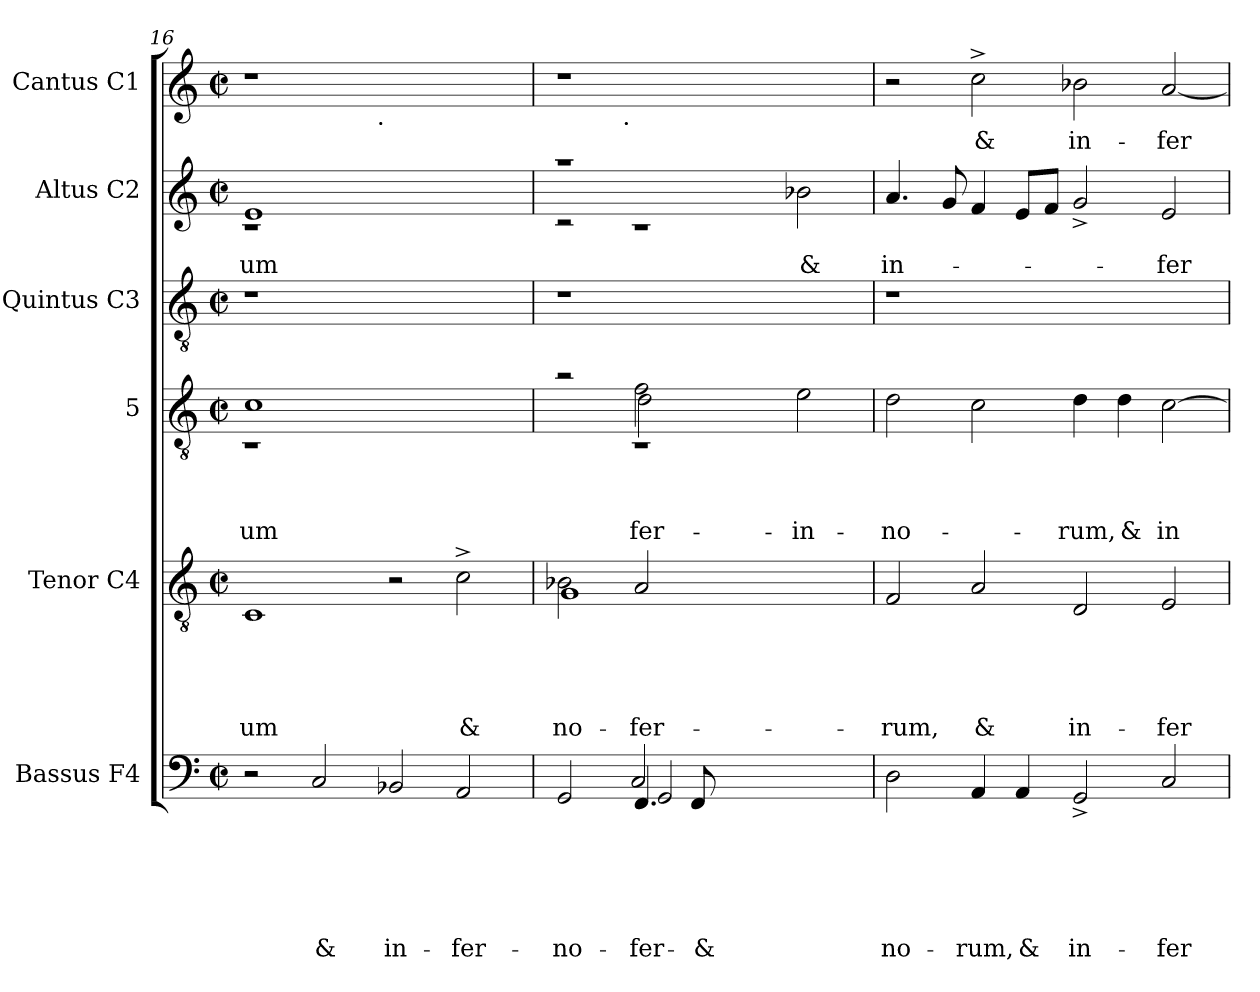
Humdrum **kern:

**kern	**text	**text	**text	**text	**text	**text	**kern	**text	**text	**text	**text	**text	**kern	**text	**text	**text	**text	**kern	**kern	**text	**text	**kern	**text
*part6	*part6	*part6	*part6	*part6	*part6	*part6	*part5	*part5	*part5	*part5	*part5	*part5	*part4	*part4	*part4	*part4	*part4	*part3	*part2	*part2	*part2	*part1	*part1
*staff6	*staff6	*staff6	*staff6	*staff6	*staff6	*staff6	*staff5	*staff5	*staff5	*staff5	*staff5	*staff5	*staff4	*staff4	*staff4	*staff4	*staff4	*staff3	*staff2	*staff2	*staff2	*staff1	*staff1
*I"Bassus F4	*	*	*	*	*	*	*I"Tenor C4	*	*	*	*	*	*I"5	*	*	*	*	*I"Quintus C3	*I"Altus C2	*	*	*I"Cantus C1	*
*I'B	*	*	*	*	*	*	*I'T	*	*	*	*	*	*	*	*	*	*	*	*I'A	*	*	*I'C	*
*clefF4	*	*	*	*	*	*	*clefGv2	*	*	*	*	*	*clefGv2	*	*	*	*	*clefGv2	*clefG2	*	*	*clefG2	*
*k[]	*	*	*	*	*	*	*k[]	*	*	*	*	*	*k[]	*	*	*	*	*k[]	*k[]	*	*	*k[]	*
*C:	*	*	*	*	*	*	*C:	*	*	*	*	*	*C:	*	*	*	*	*C:	*C:	*	*	*C:	*
*M2/2	*	*	*	*	*	*	*M2/2	*	*	*	*	*	*M2/2	*	*	*	*	*M2/2	*M2/2	*	*	*M2/2	*
*met(c|)	*	*	*	*	*	*	*met(c|)	*	*	*	*	*	*met(c|)	*	*	*	*	*met(c|)	*met(c|)	*	*	*met(c|)	*
=16	=16	=16	=16	=16	=16	=16	=16	=16	=16	=16	=16	=16	=16	=16	=16	=16	=16	=16	=16	=16	=16	=16	=16
!	!	!	!	!	!	!	!	!	!	!	!	!LO:LY:b	!	!	!	!	!LO:LY:b	!	!	!	!LO:LY:b	!	!
*	*	*	*	*	*	*	*	*	*	*	*	*	*^	*	*	*	*	*	*^	*	*	*^	*
2r	.	.	.	.	.	.	1C	.	.	.	.	-um	1c	1rC	.	.	.	-um	1r	1e	1rc	.	-um	1r	2ryy	.
!	!	!	!	!	!	!LO:LY:b	!	!	!	!	!	!	!	!	!	!	!	!	!	!	!	!	!	!	!	!
2C/	.	.	.	.	.	&	.	.	.	.	.	.	.	.	.	.	.	.	.	.	.	.	.	.	4...ryy	.
!	!	!	!	!	!	!	!	!	!	!	!	!	!	!	!	!	!	!	!	!	!	!	!	!	!LO:TX:b:t=.	!
.	.	.	.	.	.	.	.	.	.	.	.	.	.	.	.	.	.	.	.	.	.	.	.	.	1ryy	.
!	!	!	!	!	!	!LO:LY:b	!	!	!	!	!	!	!	!	!	!	!	!	!	!	!	!	!	!	!	!
2BB-X/	.	.	.	.	.	in-	2r	.	.	.	.	.	1ryy	1ryy	.	.	.	.	1ryy	1ryy	1ryy	.	.	1ryy	.	.
!	!	!	!	!	!	!LO:LY:b	!	!	!	!	!	!LO:LY:b	!	!	!	!	!	!	!	!	!	!	!	!	!	!
2AA/	.	.	.	.	.	-fer-	2c^>\	.	.	.	.	&	.	.	.	.	.	.	.	.	.	.	.	.	.	.
.	.	.	.	.	.	.	.	.	.	.	.	.	.	.	.	.	.	.	.	.	.	.	.	.	32ryy	.
=17	=17	=17	=17	=17	=17	=17	=17	=17	=17	=17	=17	=17	=17	=17	=17	=17	=17	=17	=17	=17	=17	=17	=17	=17	=17	=17
!	!	!	!	!	!	!LO:LY:b	!	!	!	!	!	!LO:LY:b	!	!	!	!	!	!	!	!	!	!	!	!	!	!
*^	*	*	*	*	*	*	*^	*	*	*	*	*	*	*	*	*	*	*	*	*	*	*	*	*	*	*
*	*^	*	*	*	*	*	*	*	*	*	*	*	*	*	*	*	*	*	*	*	*	*	*	*	*	*	*	*
!	!	!	!	!	!	!	!	!	!	!	!	!	!	!	!LO:LY:b	!	!	!	!	!	!	!	!	!	!	!	!	!	!
*	*	*	*	*	*	*	*	*	*	*	*	*	*	*	*	*	*^	*	*	*	*	*	*	*	*	*	*	*	*
2GG/	2ryy	2ryy	.	.	.	.	.	-no-	2B-X\	1G	.	.	.	.	-no-	2ra	2ryy	2ryy	.	.	.	.	1r	1raa	2rc	.	.	1r	4...ryy	.
!	!	!	!	!	!	!	!	!	!	!	!	!	!	!	!	!	!	!	!	!	!	!	!	!	!	!	!	!	!LO:TX:b:t=.	!
.	.	.	.	.	.	.	.	.	.	.	.	.	.	.	.	.	.	.	.	.	.	.	.	.	.	.	.	.	1ryy	.
!	!	!	!	!	!	!	!	!LO:LY:b	!	!	!	!	!	!	!	!	!	!	!	!	!	!	!	!	!	!	!	!	!	!
!	!	!	!	!	!	!	!	!LO:LY:b	!	!	!	!	!	!	!	!	!	!	!	!	!	!	!	!	!	!	!	!	!	!
!	!	!	!	!	!	!	!	!LO:LY:b	!	!	!	!	!	!	!LO:LY:b	!	!	!	!	!	!	!LO:LY:b	!	!	!	!	!	!	!	!
!	!	!	!	!	!	!	!	!	!	!	!	!	!	!	!	!	!	!	!	!	!	!LO:LY:b	!	!	!	!	!	!	!	!
4.FF/	2C/	2GG/	.	.	.	.	.	-fer-	2A/	.	.	.	.	.	-fer-	2f\	1rC	2d\	.	.	.	-fer-	.	.	1rc	.	.	.	.	.
!	!	!	!	!	!	!	!	!LO:LY:b	!	!	!	!	!	!	!	!	!	!	!	!	!	!	!	!	!	!	!	!	!	!
8FF/	.	.	.	.	.	.	.	&	.	.	.	.	.	.	.	.	.	.	.	.	.	.	.	.	.	.	.	.	.	.
1ryy	1ryy	1ryy	.	.	.	.	.	.	1ryy	1ryy	.	.	.	.	.	1ryy	.	1ryy	.	.	.	.	1ryy	1ryy	.	.	.	1ryy	.	.
.	.	.	.	.	.	.	.	.	.	.	.	.	.	.	.	.	.	.	.	.	.	.	.	.	.	.	.	.	2ryy	.
!	!	!	!	!	!	!	!	!	!	!	!	!	!	!	!	!	!	!	!	!	!	!LO:LY:b	!	!	!	!	!LO:LY:b	!	!	!
.	.	.	.	.	.	.	.	.	.	.	.	.	.	.	.	.	2e\	.	.	.	.	in-	.	.	2b-X\	.	&	.	.	.
.	.	.	.	.	.	.	.	.	.	.	.	.	.	.	.	.	.	.	.	.	.	.	.	.	.	.	.	.	32ryy	.
!!LO:LB:g=z
=18	=18	=18	=18	=18	=18	=18	=18	=18	=18	=18	=18	=18	=18	=18	=18	=18	=18	=18	=18	=18	=18	=18	=18	=18	=18	=18	=18	=18	=18	=18
!	!	!	!	!	!	!	!	!	!	!	!	!	!	!	!	!	!	!	!	!	!	!	!	!	!	!	!	!LO:TX:a:t=1 8	!	!
!	!	!	!	!	!	!	!	!LO:LY:b	!	!	!	!	!	!	!LO:LY:b	!	!	!	!	!	!	!LO:LY:b	!	!	!	!	!LO:LY:b	!	!	!
*v	*v	*v	*	*	*	*	*	*	*	*	*	*	*	*	*	*v	*v	*v	*	*	*	*	*	*v	*v	*	*	*v	*v	*
*	*	*	*	*	*	*	*v	*v	*	*	*	*	*	*	*	*	*	*	*	*	*	*	*	*
2D\	.	.	.	.	.	-no-	2F/	.	.	.	.	-rum,	2d\	.	.	.	-no-	1r	4.a/	.	in-	2r	.
.	.	.	.	.	.	.	.	.	.	.	.	.	.	.	.	.	.	.	8g/	.	.	.	.
!	!	!	!	!	!	!LO:LY:b	!	!	!	!	!	!LO:LY:b	!	!	!	!	!	!	!	!	!	!	!LO:LY:b
4AA/	.	.	.	.	.	-rum,	2A/	.	.	.	.	&	2c\	.	.	.	.	.	4f/	.	.	2cc^>\	&
!	!	!	!	!	!	!LO:LY:b	!	!	!	!	!	!	!	!	!	!	!	!	!	!	!	!	!
4AA/	.	.	.	.	.	&	.	.	.	.	.	.	.	.	.	.	.	.	8e/L	.	.	.	.
.	.	.	.	.	.	.	.	.	.	.	.	.	.	.	.	.	.	.	8f/J	.	.	.	.
!	!	!	!	!	!	!LO:LY:b	!	!	!	!	!	!LO:LY:b	!	!	!	!	!LO:LY:b	!	!	!	!	!	!LO:LY:b
2GG^</	.	.	.	.	.	in-	2D/	.	.	.	.	in-	4d\	.	.	.	-rum,	1ryy	2g^</	.	.	2b-X\	in-
!	!	!	!	!	!	!	!	!	!	!	!	!	!	!	!	!	!LO:LY:b	!	!	!	!	!	!
.	.	.	.	.	.	.	.	.	.	.	.	.	4d\	.	.	.	&	.	.	.	.	.	.
!	!	!	!	!	!	!LO:LY:b	!	!	!	!	!	!LO:LY:b	!	!	!	!	!LO:LY:b	!	!	!	!LO:LY:b	!	!LO:LY:b
2C/	.	.	.	.	.	-fer-	2E/	.	.	.	.	-fer-	[>2c\	.	.	.	in-	.	2e/	.	-fer-	[<2a/	-fer-
=	=	=	=	=	=	=	=	=	=	=	=	=	=	=	=	=	=	=	=	=	=	=	=
*-	*-	*-	*-	*-	*-	*-	*-	*-	*-	*-	*-	*-	*-	*-	*-	*-	*-	*-	*-	*-	*-	*-	*-
